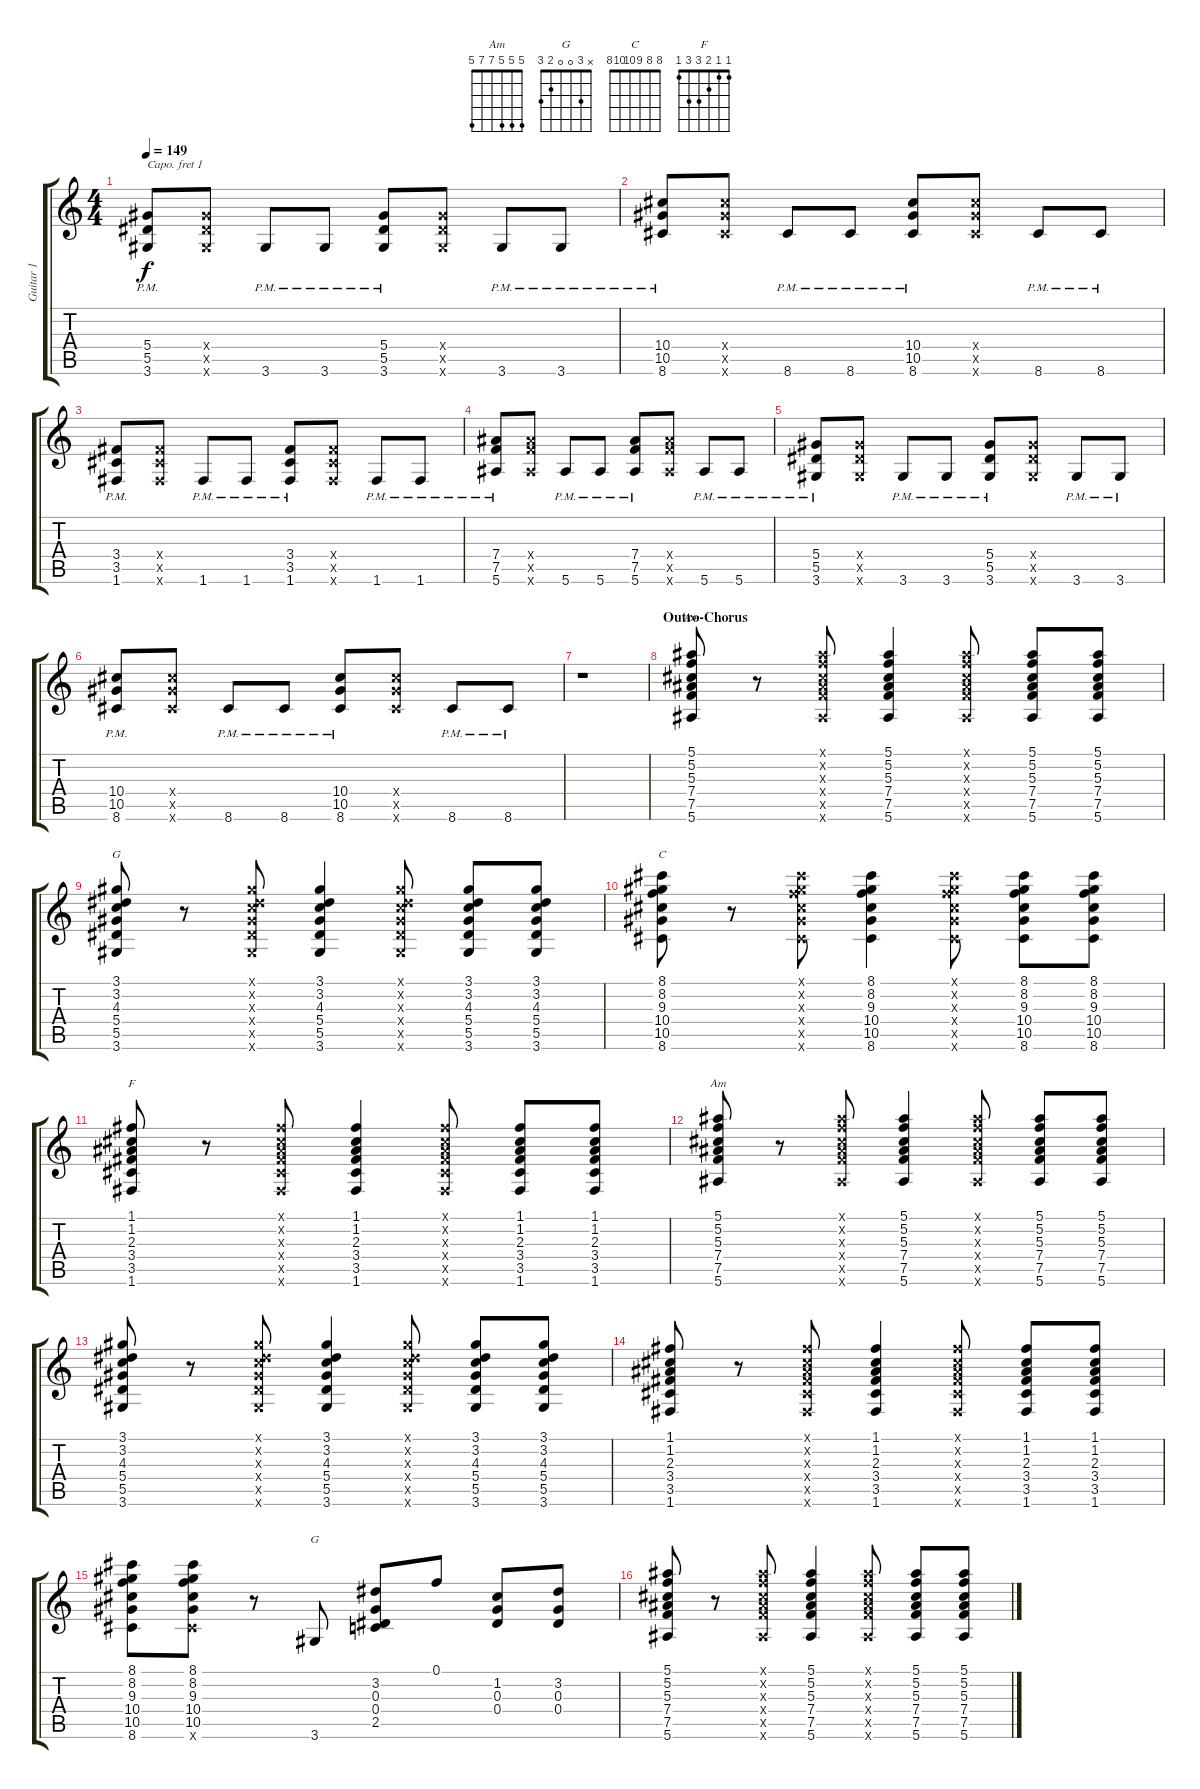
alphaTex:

\track ("Guitar 1" "Guitar 1") {instrument acousticguitarsteel}
\staff {score tabs}
\capo 1
\tuning (E4 B3 G3 D3 A2 E2) {hide}
\chord ("Am" 5 5 5 7 7 5) {firstfret 5}
\chord ("G" 3 0 0 0 2 3)
\chord ("C" 8 8 9 10 10 8)
\chord ("F" 1 1 2 3 3 1)
\chord ("Am" 5 5 5 7 7 5)
\chord ("G" x 3 0 0 2 3)
\ts (4 4)
\tempo 149
\clef g2
\ks c
(5.4{pm} 5.5{pm} 3.6{pm}).8{dy f} (5.4{x} 5.5{x} 3.6{x}).8 3.6{pm}.8 3.6{pm}.8 (5.4{pm} 5.5{pm} 3.6{pm}).8 (5.4{x} 5.5{x} 3.6{x}).8 3.6{pm}.8 3.6{pm}.8 |
(10.4{pm} 10.5{pm} 8.6{pm}).8 (10.4{x} 10.5{x} 8.6{x}).8 8.6{pm}.8 8.6{pm}.8 (10.4{pm} 10.5{pm} 8.6{pm}).8 (10.4{x} 10.5{x} 8.6{x}).8 8.6{pm}.8 8.6{pm}.8 |
(3.4{pm} 3.5{pm} 1.6{pm}).8 (3.4{x} 3.5{x} 1.6{x}).8 1.6{pm}.8 1.6{pm}.8 (3.4{pm} 3.5{pm} 1.6{pm}).8 (3.4{x} 3.5{x} 1.6{x}).8 1.6{pm}.8 1.6{pm}.8 |
(7.4{pm} 7.5{pm} 5.6{pm}).8 (7.4{x} 7.5{x} 5.6{x}).8 5.6{pm}.8 5.6{pm}.8 (7.4{pm} 7.5{pm} 5.6{pm}).8 (7.4{x} 7.5{x} 5.6{x}).8 5.6{pm}.8 5.6{pm}.8 |
(5.4{pm} 5.5{pm} 3.6{pm}).8 (5.4{x} 5.5{x} 3.6{x}).8 3.6{pm}.8 3.6{pm}.8 (5.4{pm} 5.5{pm} 3.6{pm}).8 (5.4{x} 5.5{x} 3.6{x}).8 3.6{pm}.8 3.6{pm}.8 |
(10.4{pm} 10.5{pm} 8.6{pm}).8 (10.4{x} 10.5{x} 8.6{x}).8 8.6{pm}.8 8.6{pm}.8 (10.4{pm} 10.5{pm} 8.6{pm}).8 (10.4{x} 10.5{x} 8.6{x}).8 8.6{pm}.8 8.6{pm}.8 |
r.1 |
\section ("" "Outro-Chorus")
(5.1 5.2 5.3 7.4 7.5 5.6).8{ch "Am"} r.8 (5.1{x} 5.2{x} 5.3{x} 7.4{x} 7.5{x} 5.6{x}).8 (5.1 5.2 5.3 7.4 7.5 5.6).4 (5.1{x} 5.2{x} 5.3{x} 7.4{x} 7.5{x} 5.6{x}).8 (5.1 5.2 5.3 7.4 7.5 5.6).8 (5.1 5.2 5.3 7.4 7.5 5.6).8 |
(3.1 3.2 4.3 5.4 5.5 3.6).8{ch "G"} r.8 (3.1{x} 3.2{x} 4.3{x} 5.4{x} 5.5{x} 3.6{x}).8 (3.1 3.2 4.3 5.4 5.5 3.6).4 (3.1{x} 3.2{x} 4.3{x} 5.4{x} 5.5{x} 3.6{x}).8 (3.1 3.2 4.3 5.4 5.5 3.6).8 (3.1 3.2 4.3 5.4 5.5 3.6).8 |
(8.1 8.2 9.3 10.4 10.5 8.6).8{ch "C"} r.8 (8.1{x} 8.2{x} 9.3{x} 10.4{x} 10.5{x} 8.6{x}).8 (8.1 8.2 9.3 10.4 10.5 8.6).4 (8.1{x} 8.2{x} 9.3{x} 10.4{x} 10.5{x} 8.6{x}).8 (8.1 8.2 9.3 10.4 10.5 8.6).8 (8.1 8.2 9.3 10.4 10.5 8.6).8 |
(1.1 1.2 2.3 3.4 3.5 1.6).8{ch "F"} r.8 (1.1{x} 1.2{x} 2.3{x} 3.4{x} 3.5{x} 1.6{x}).8 (1.1 1.2 2.3 3.4 3.5 1.6).4 (1.1{x} 1.2{x} 2.3{x} 3.4{x} 3.5{x} 1.6{x}).8 (1.1 1.2 2.3 3.4 3.5 1.6).8 (1.1 1.2 2.3 3.4 3.5 1.6).8 |
(5.1 5.2 5.3 7.4 7.5 5.6).8{ch "Am"} r.8 (5.1{x} 5.2{x} 5.3{x} 7.4{x} 7.5{x} 5.6{x}).8 (5.1 5.2 5.3 7.4 7.5 5.6).4 (5.1{x} 5.2{x} 5.3{x} 7.4{x} 7.5{x} 5.6{x}).8 (5.1 5.2 5.3 7.4 7.5 5.6).8 (5.1 5.2 5.3 7.4 7.5 5.6).8 |
(3.1 3.2 4.3 5.4 5.5 3.6).8 r.8 (3.1{x} 3.2{x} 4.3{x} 5.4{x} 5.5{x} 3.6{x}).8 (3.1 3.2 4.3 5.4 5.5 3.6).4 (3.1{x} 3.2{x} 4.3{x} 5.4{x} 5.5{x} 3.6{x}).8 (3.1 3.2 4.3 5.4 5.5 3.6).8 (3.1 3.2 4.3 5.4 5.5 3.6).8 |
(1.1 1.2 2.3 3.4 3.5 1.6).8 r.8 (1.1{x} 1.2{x} 2.3{x} 3.4{x} 3.5{x} 1.6{x}).8 (1.1 1.2 2.3 3.4 3.5 1.6).4 (1.1{x} 1.2{x} 2.3{x} 3.4{x} 3.5{x} 1.6{x}).8 (1.1 1.2 2.3 3.4 3.5 1.6).8 (1.1 1.2 2.3 3.4 3.5 1.6).8 |
(8.1 8.2 9.3 10.4 10.5 8.6).8 (8.1 8.2 9.3 10.4 10.5 8.6{x}).8 r.8 3.6.8{ch "G"} (3.2 0.3 0.4 2.5).8 0.1.8 (1.2 0.3 0.4).8 (3.2 0.3 0.4).8 |
(5.1 5.2 5.3 7.4 7.5 5.6).8 r.8 (5.1{x} 5.2{x} 5.3{x} 7.4{x} 7.5{x} 5.6{x}).8 (5.1 5.2 5.3 7.4 7.5 5.6).4 (5.1{x} 5.2{x} 5.3{x} 7.4{x} 7.5{x} 5.6{x}).8 (5.1 5.2 5.3 7.4 7.5 5.6).8 (5.1 5.2 5.3 7.4 7.5 5.6).8
